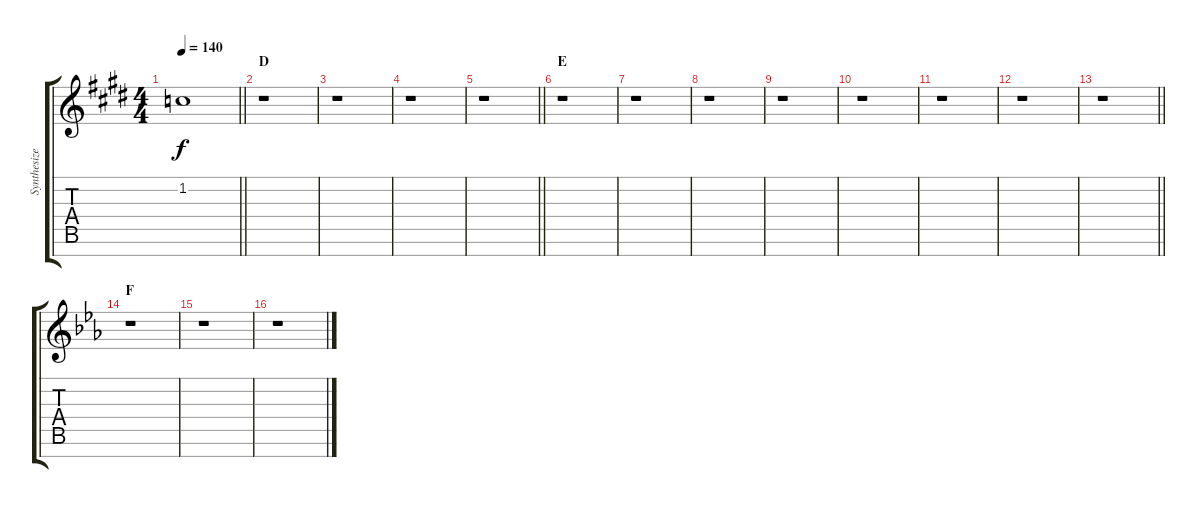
\track ("Synthesizer II" "Synthesize") {instrument lead2sawtooth}
\staff {score tabs}
\tuning (E5 B4 G4 D4 A3 E3 B2) {hide}
\ts (4 4)
\tempo 140
\clef g2
\barLineRight lightlight
\ks e
1.2.1{dy f} |
\section ("" "D")
r.1 |
r.1 |
r.1 |
\barLineRight lightlight
r.1 |
\section ("" "E")
r.1 |
r.1 |
r.1 |
r.1 |
r.1 |
r.1 |
r.1 |
\barLineRight lightlight
r.1 |
\section ("" "F")
\ks eb
r.1 |
r.1 |
r.1
